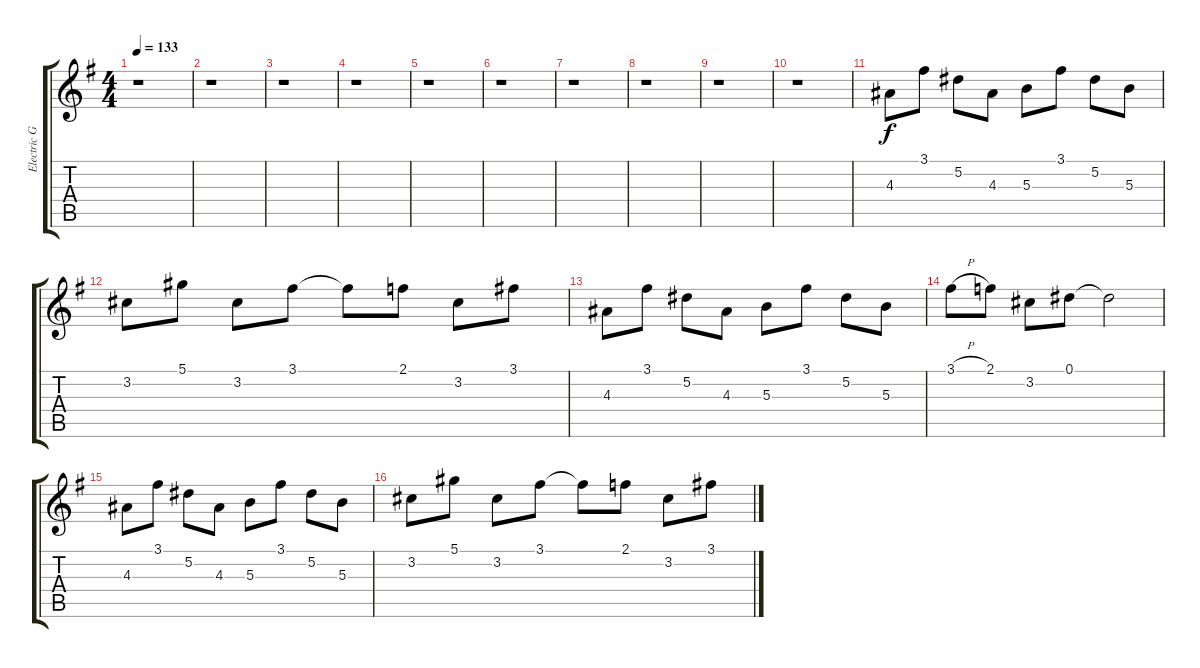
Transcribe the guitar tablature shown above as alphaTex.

\track ("Electric Guitar 3" "Electric G") {instrument distortionguitar}
\staff {score tabs}
\tuning (Eb4 Bb3 Gb3 Db3 Ab2 Eb2) {hide}
\ts (4 4)
\tempo 133
\clef g2
\ks g
r.1{dy f} |
r.1 |
r.1 |
r.1 |
r.1 |
r.1 |
r.1 |
r.1 |
r.1 |
r.1 |
4.3.8 3.1.8 5.2.8 4.3.8 5.3.8 3.1.8 5.2.8 5.3.8 |
3.2.8 5.1.8 3.2.8 3.1.8 3.1{t}.8 2.1.8 3.2.8 3.1.8 |
4.3.8 3.1.8 5.2.8 4.3.8 5.3.8 3.1.8 5.2.8 5.3.8 |
3.1{h}.8 2.1.8 3.2.8 0.1.8 0.1{t}.2 |
4.3.8 3.1.8 5.2.8 4.3.8 5.3.8 3.1.8 5.2.8 5.3.8 |
3.2.8 5.1.8 3.2.8 3.1.8 3.1{t}.8 2.1.8 3.2.8 3.1.8
